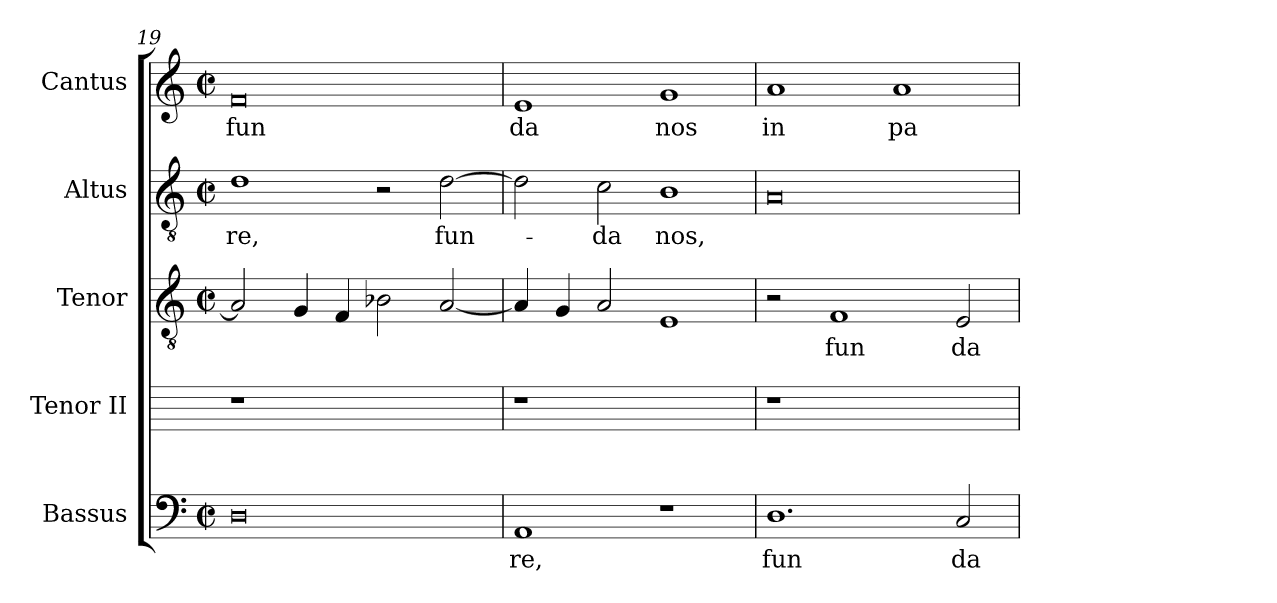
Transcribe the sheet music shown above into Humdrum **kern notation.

**kern	**text	**kern	**kern	**text	**kern	**text	**kern	**text
*part5	*part5	*part4	*part3	*part3	*part2	*part2	*part1	*part1
*staff5	*staff5	*staff4	*staff3	*staff3	*staff2	*staff2	*staff1	*staff1
*I"Bassus	*	*I"Tenor II	*I"Tenor	*	*I"Altus	*	*I"Cantus	*
*I'Bassus	*	*	*I'Tenor	*	*I'Altus	*	*I'Cantus	*
*clefF4	*	*	*clefGv2	*	*clefGv2	*	*clefG2	*
*	*	*	*k[]	*	*k[]	*	*	*
*	*	*	*C:	*	*C:	*	*	*
*M2/2	*	*	*M2/2	*	*M2/2	*	*M2/2	*
*met(c|)	*	*	*met(c|)	*	*met(c|)	*	*met(c|)	*
=19	=19	=19	=19	=19	=19	=19	=19	=19
!	!	!	!	!	!	!LO:LY:b:cj	!	!LO:LY:b:cj
0D	.	1r	2A/]	.	1d	-re,	0f	fun
.	.	.	4G/	.	.	.	.	.
.	.	.	4F/	.	.	.	.	.
.	.	1ryy	2B-\	.	2r	.	.	.
!	!	!	!	!	!	!LO:LY:b	!	!
.	.	.	[<2A/	.	[>2d\	fun-	.	.
=20	=20	=20	=20	=20	=20	=20	=20	=20
!	!LO:LY:b:cj	!	!	!	!	!	!	!LO:LY:b:cj
1AA	re,	1r	4A/]	.	2d\]	.	1e	da
.	.	.	4G/	.	.	.	.	.
!	!	!	!	!	!	!LO:LY:b:cj	!	!
.	.	.	2A/	.	2c\	-da	.	.
!	!	!	!	!	!	!LO:LY:b	!	!LO:LY:b:cj
1r	.	1ryy	1E	.	1B	nos,	1g	nos
=21	=21	=21	=21	=21	=21	=21	=21	=21
!	!LO:LY:b:cj	!	!	!	!	!	!	!LO:LY:b:cj
1.D	fun	1r	2r	.	0A	.	1a	in
!	!	!	!	!LO:LY:b:cj	!	!	!	!
.	.	.	1F	fun	.	.	.	.
!	!	!	!	!	!	!	!	!LO:LY:b:cj
.	.	1ryy	.	.	.	.	1a	pa
!	!LO:LY:b:cj	!	!	!LO:LY:b:cj	!	!	!	!
2C/	da	.	2E/	da	.	.	.	.
=	=	=	=	=	=	=	=	=
*-	*-	*-	*-	*-	*-	*-	*-	*-
